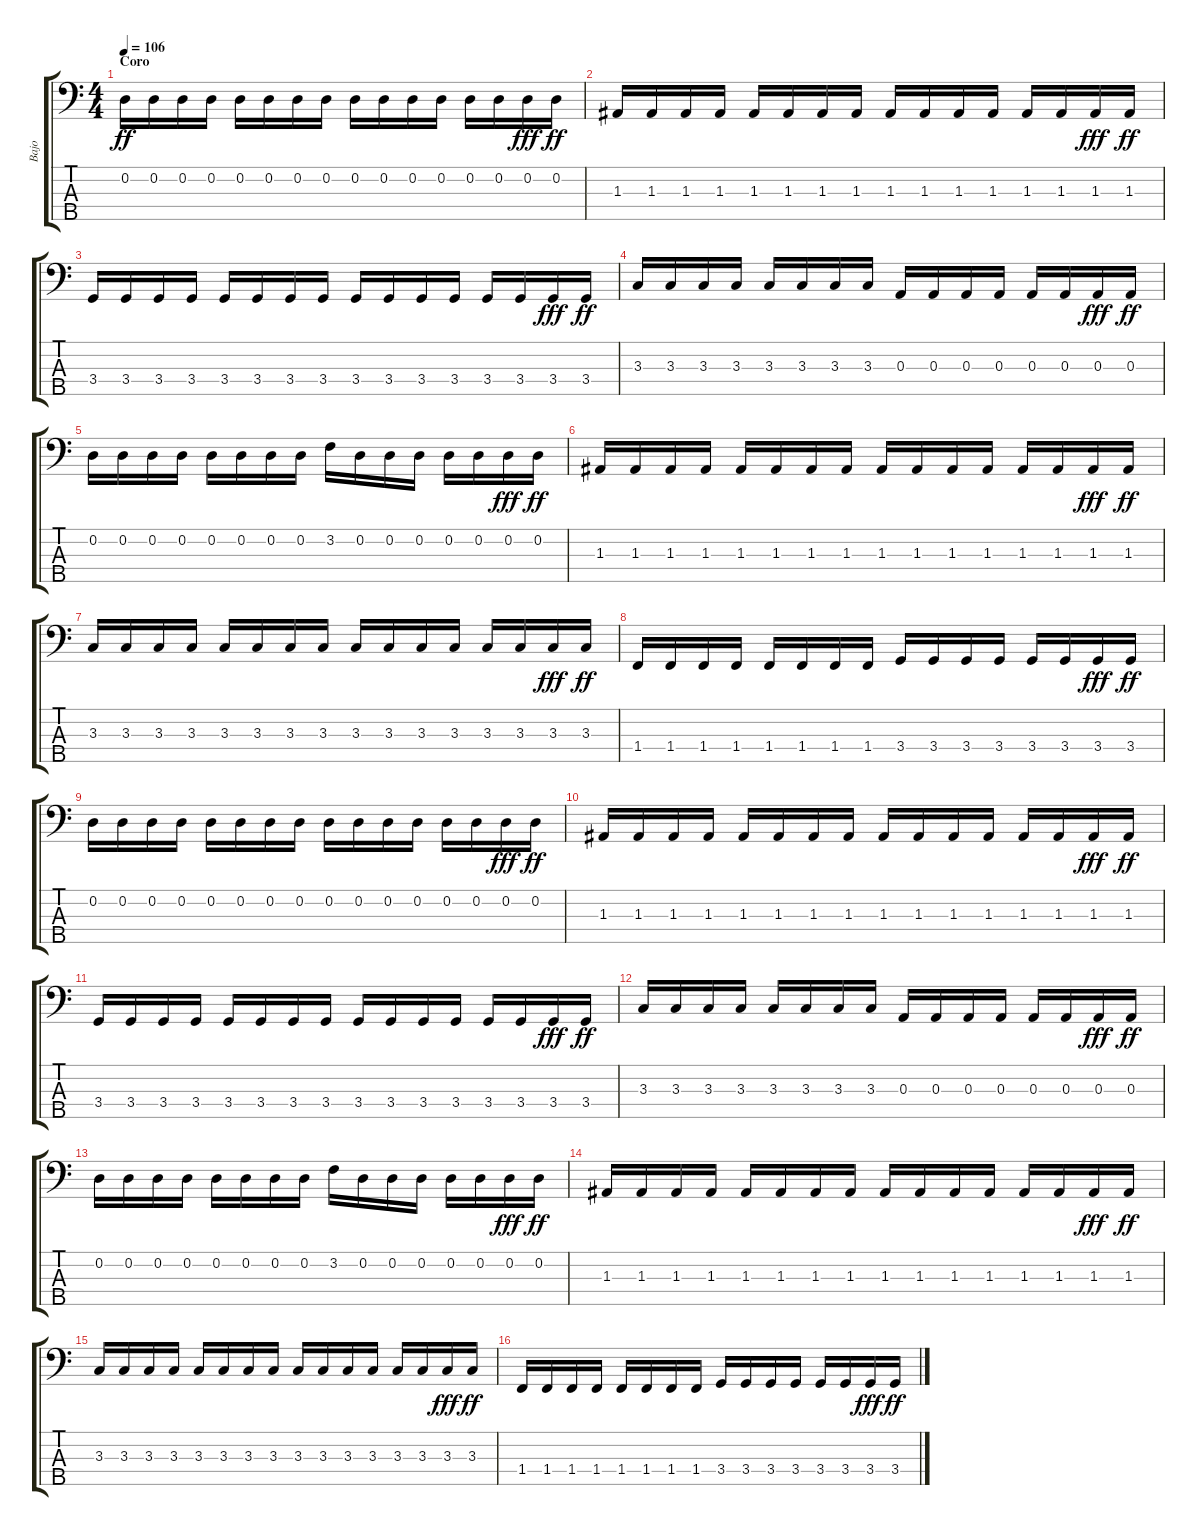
\track ("Bajo" "Bajo") {instrument electricbasspick}
\staff {score tabs}
\tuning (G2 D2 A1 E1 B0) {hide}
\ts (4 4)
\section ("" "Coro")
\tempo 106
\clef f4
\ks c
0.2.16{dy ff volume 13 balance 8 instrument electricbasspick} 0.2.16 0.2.16 0.2.16 0.2.16 0.2.16 0.2.16 0.2.16 0.2.16 0.2.16 0.2.16 0.2.16 0.2.16 0.2.16 0.2.16{dy fff} 0.2.16{dy ff} |
1.3.16 1.3.16 1.3.16 1.3.16 1.3.16 1.3.16 1.3.16 1.3.16 1.3.16 1.3.16 1.3.16 1.3.16 1.3.16 1.3.16 1.3.16{dy fff} 1.3.16{dy ff} |
3.4.16 3.4.16 3.4.16 3.4.16 3.4.16 3.4.16 3.4.16 3.4.16 3.4.16 3.4.16 3.4.16 3.4.16 3.4.16 3.4.16 3.4.16{dy fff} 3.4.16{dy ff} |
3.3.16 3.3.16 3.3.16 3.3.16 3.3.16 3.3.16 3.3.16 3.3.16 0.3.16 0.3.16 0.3.16 0.3.16 0.3.16 0.3.16 0.3.16{dy fff} 0.3.16{dy ff} |
0.2.16 0.2.16 0.2.16 0.2.16 0.2.16 0.2.16 0.2.16 0.2.16 3.2.16 0.2.16 0.2.16 0.2.16 0.2.16 0.2.16 0.2.16{dy fff} 0.2.16{dy ff} |
1.3.16 1.3.16 1.3.16 1.3.16 1.3.16 1.3.16 1.3.16 1.3.16 1.3.16 1.3.16 1.3.16 1.3.16 1.3.16 1.3.16 1.3.16{dy fff} 1.3.16{dy ff} |
3.3.16 3.3.16 3.3.16 3.3.16 3.3.16 3.3.16 3.3.16 3.3.16 3.3.16 3.3.16 3.3.16 3.3.16 3.3.16 3.3.16 3.3.16{dy fff} 3.3.16{dy ff} |
1.4.16 1.4.16 1.4.16 1.4.16 1.4.16 1.4.16 1.4.16 1.4.16 3.4.16 3.4.16 3.4.16 3.4.16 3.4.16 3.4.16 3.4.16{dy fff} 3.4.16{dy ff} |
0.2.16{volume 13 balance 8 instrument electricbasspick} 0.2.16 0.2.16 0.2.16 0.2.16 0.2.16 0.2.16 0.2.16 0.2.16 0.2.16 0.2.16 0.2.16 0.2.16 0.2.16 0.2.16{dy fff} 0.2.16{dy ff} |
1.3.16 1.3.16 1.3.16 1.3.16 1.3.16 1.3.16 1.3.16 1.3.16 1.3.16 1.3.16 1.3.16 1.3.16 1.3.16 1.3.16 1.3.16{dy fff} 1.3.16{dy ff} |
3.4.16 3.4.16 3.4.16 3.4.16 3.4.16 3.4.16 3.4.16 3.4.16 3.4.16 3.4.16 3.4.16 3.4.16 3.4.16 3.4.16 3.4.16{dy fff} 3.4.16{dy ff} |
3.3.16 3.3.16 3.3.16 3.3.16 3.3.16 3.3.16 3.3.16 3.3.16 0.3.16 0.3.16 0.3.16 0.3.16 0.3.16 0.3.16 0.3.16{dy fff} 0.3.16{dy ff} |
0.2.16 0.2.16 0.2.16 0.2.16 0.2.16 0.2.16 0.2.16 0.2.16 3.2.16 0.2.16 0.2.16 0.2.16 0.2.16 0.2.16 0.2.16{dy fff} 0.2.16{dy ff} |
1.3.16 1.3.16 1.3.16 1.3.16 1.3.16 1.3.16 1.3.16 1.3.16 1.3.16 1.3.16 1.3.16 1.3.16 1.3.16 1.3.16 1.3.16{dy fff} 1.3.16{dy ff} |
3.3.16 3.3.16 3.3.16 3.3.16 3.3.16 3.3.16 3.3.16 3.3.16 3.3.16 3.3.16 3.3.16 3.3.16 3.3.16 3.3.16 3.3.16{dy fff} 3.3.16{dy ff} |
1.4.16 1.4.16 1.4.16 1.4.16 1.4.16 1.4.16 1.4.16 1.4.16 3.4.16 3.4.16 3.4.16 3.4.16 3.4.16 3.4.16 3.4.16{dy fff} 3.4.16{dy ff}
